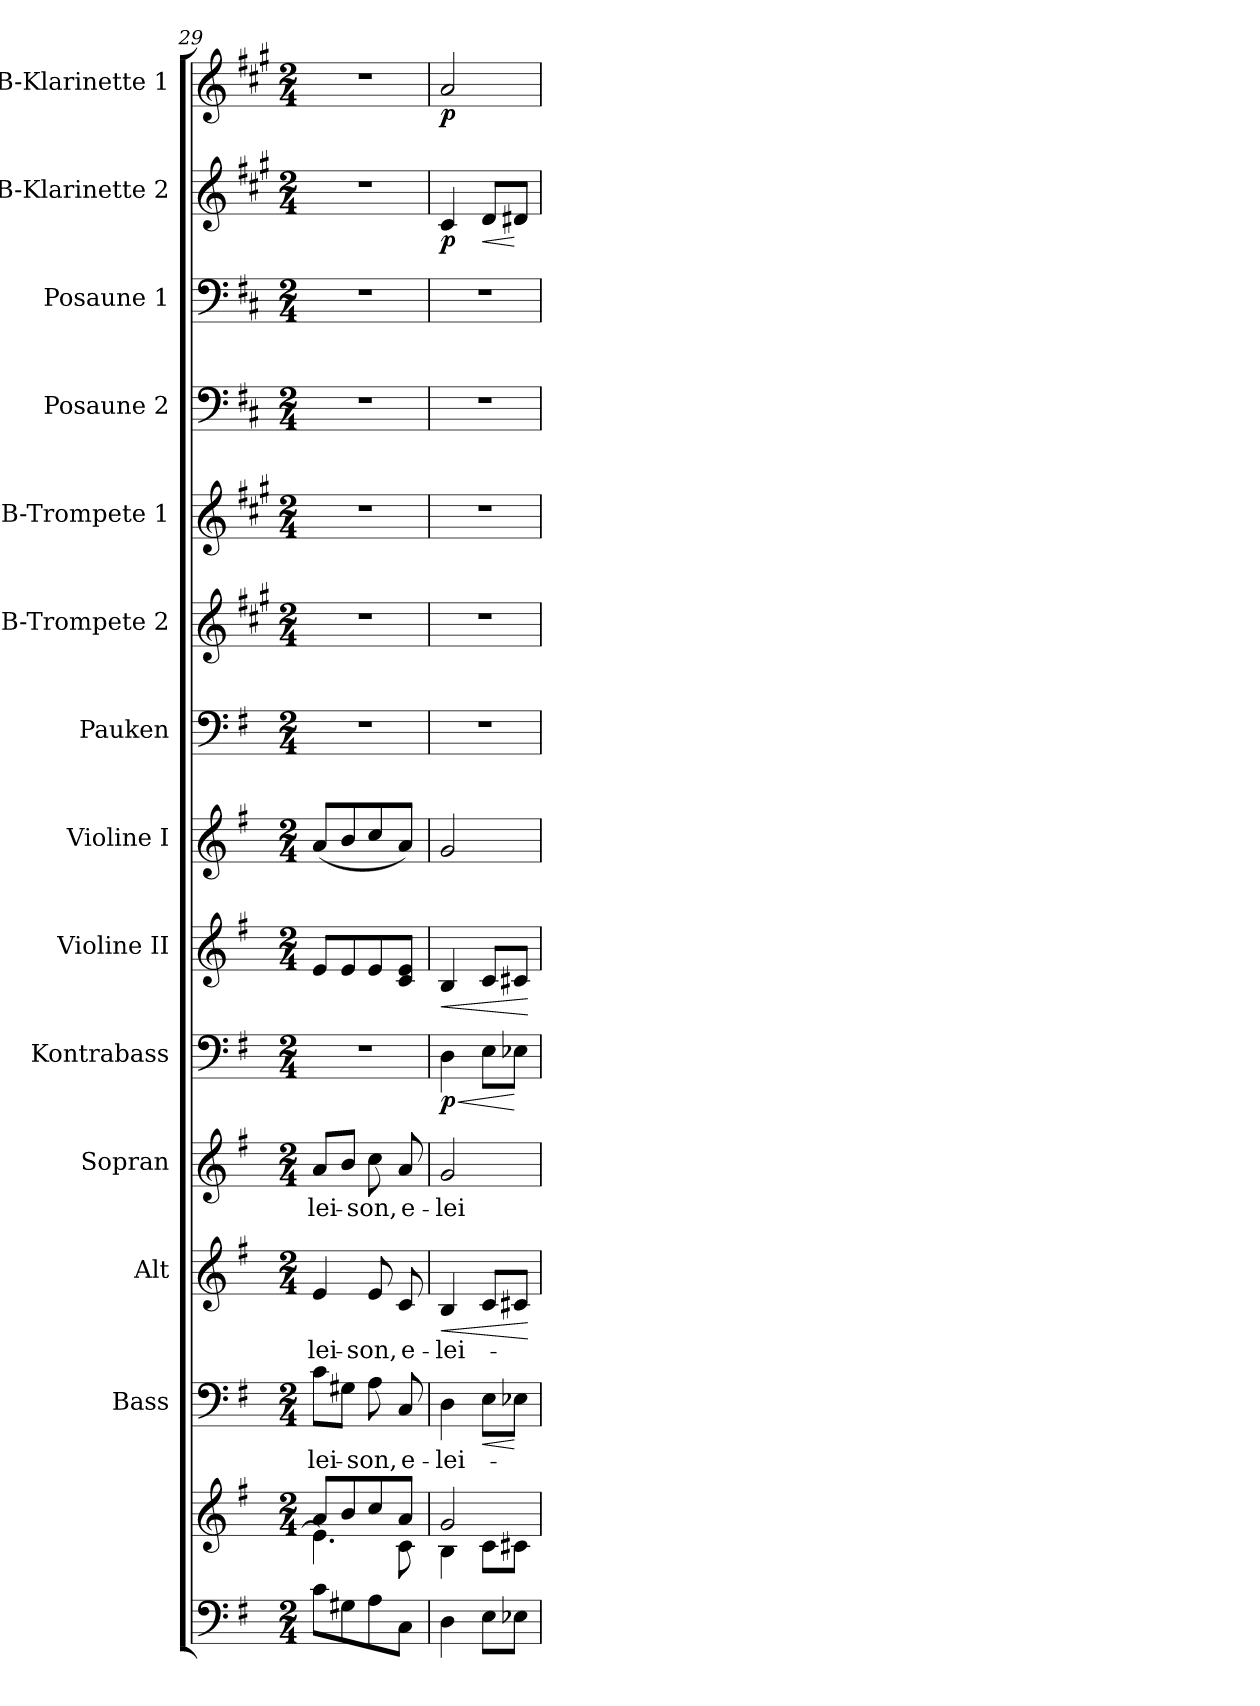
**kern	**kern	**kern	**text	**dynam	**kern	**text	**dynam	**kern	**text	**kern	**dynam	**kern	**dynam	**kern	**kern	**kern	**kern	**kern	**kern	**kern	**dynam	**kern	**dynam
*part14	*part14	*part13	*part13	*part13	*part12	*part12	*part12	*part11	*part11	*part10	*part10	*part9	*part9	*part8	*part7	*part6	*part5	*part4	*part3	*part2	*part2	*part1	*part1
*staff15	*staff14	*staff13	*staff13	*staff13	*staff12	*staff12	*staff12	*staff11	*staff11	*staff10	*staff10	*staff9	*staff9	*staff8	*staff7	*staff6	*staff5	*staff4	*staff3	*staff2	*staff2	*staff1	*staff1
*	*	*I"Bass	*	*	*I"Alt	*	*	*I"Sopran	*	*I"Kontrabass	*	*I"Violine II	*	*I"Violine I	*I"Pauken	*I"B-Trompete 2	*I"B-Trompete 1	*I"Posaune 2	*I"Posaune 1	*I"B-Klarinette 2	*	*I"B-Klarinette 1	*
*	*	*I'B.	*	*	*I'A.	*	*	*I'S.	*	*I'Kb.	*	*I'Vl. II	*	*I'Vl. I	*I'Pk.	*I'B Trp. 2	*I'B Trp. 1	*I'Pos. 2	*I'Pos. 1	*I'B Kl. 2	*	*I'B Kl. 1	*
!!LO:PB:g=z
*clefF4	*clefG2	*clefF4	*	*	*clefG2	*	*	*clefG2	*	*clefF4	*	*clefG2	*	*clefG2	*clefF4	*clefG2	*clefG2	*clefF4	*clefF4	*clefG2	*	*clefG2	*
*	*	*	*	*	*	*	*	*	*	*ITrd7c12	*	*	*	*	*	*ITrd1c2	*ITrd1c2	*ITrd4c7	*ITrd4c7	*ITrd1c2	*	*ITrd1c2	*
*k[f#]	*k[f#]	*k[f#]	*	*	*k[f#]	*	*	*k[f#]	*	*k[f#]	*	*k[f#]	*	*k[f#]	*k[f#]	*k[f#]	*k[f#]	*k[f#]	*k[f#]	*k[f#]	*	*k[f#]	*
*G:	*G:	*G:	*	*	*G:	*	*	*G:	*	*G:	*	*G:	*	*G:	*G:	*G:	*G:	*G:	*G:	*G:	*	*G:	*
*M2/4	*M2/4	*M2/4	*	*	*M2/4	*	*	*M2/4	*	*M2/4	*	*M2/4	*	*M2/4	*M2/4	*M2/4	*M2/4	*M2/4	*M2/4	*M2/4	*	*M2/4	*
=29	=29	=29	=29	=29	=29	=29	=29	=29	=29	=29	=29	=29	=29	=29	=29	=29	=29	=29	=29	=29	=29	=29	=29
*	*^	*	*	*	*	*	*	*	*	*	*	*	*	*	*	*	*	*	*	*	*	*	*
!	!	!	!	!LO:LY:b	!	!	!LO:LY:b	!	!	!LO:LY:b	!	!	!	!	!	!	!	!	!	!	!	!	!	!
8c\L	8a/L	4.e\]	8c\L	-lei-	.	4e/	-lei-	.	8a/L	-lei-	2r	.	8e/L	.	(<8a/L	2r	2r	2r	2r	2r	2r	.	2r	.
8G#X\	8b/	.	8G#X\J	.	.	.	.	.	8b/J	.	.	.	8e/	.	8b/	.	.	.	.	.	.	.	.	.
!	!	!	!	!LO:LY:b	!	!	!LO:LY:b	!	!	!LO:LY:b	!	!	!	!	!	!	!	!	!	!	!	!	!	!
8A\	8cc/	.	8A\	-son,	.	8e/	-son,	.	8cc\	-son,	.	.	8e/	.	8cc/	.	.	.	.	.	.	.	.	.
!	!	!	!	!LO:LY:b	!	!	!LO:LY:b	!	!	!LO:LY:b	!	!	!	!	!	!	!	!	!	!	!	!	!	!
8C\J	8a/J	8c\	8C/	e-	.	8c/	e-	.	8a/	e-	.	.	8c/ 8e/J	.	8a/J)	.	.	.	.	.	.	.	.	.
=30	=30	=30	=30	=30	=30	=30	=30	=30	=30	=30	=30	=30	=30	=30	=30	=30	=30	=30	=30	=30	=30	=30	=30	=30
!	!	!	!	!LO:LY:b	!	!	!LO:LY:b	!LO:HP:b	!	!LO:LY:b	!	!LO:HP:b	!	!LO:HP:b	!	!	!	!	!	!	!	!	!	!
!	!	!	!	!	!	!	!	!	!	!	!	!LO:DY:n=1:b	!	!	!	!	!	!	!	!	!	!LO:DY:b	!	!LO:DY:b
4D\	2g/	4B\	4D\	-lei-	.	4B/	-lei-	<	2g/	-lei-	4DD\	< p	4B/	<	2g/	2r	2r	2r	2r	2r	4B/	p	2g/	p
!	!	!	!	!	!LO:HP:b	!	!	!	!	!	!	!	!	!	!	!	!	!	!	!	!	!LO:HP:b	!	!
8E\L	.	8c\L	8E\L	.	<	8c/L	.	.	.	.	8EE\L	.	8c/L	.	.	.	.	.	.	.	8c/L	<	.	.
8E-X\J	.	8c#X\J	8E-X\J	.	[	8c#X/J	.	.	.	.	8EE-X\J	[	8c#X/J	.	.	.	.	.	.	.	8c#X/J	[	.	.
*	*v	*v	*	*	*	*	*	*	*	*	*	*	*	*	*	*	*	*	*	*	*	*	*	*
.	.	.	.	.	.	.	[	.	.	.	.	.	[	.	.	.	.	.	.	.	.	.	.
=	=	=	=	=	=	=	=	=	=	=	=	=	=	=	=	=	=	=	=	=	=	=	=
*-	*-	*-	*-	*-	*-	*-	*-	*-	*-	*-	*-	*-	*-	*-	*-	*-	*-	*-	*-	*-	*-	*-	*-
